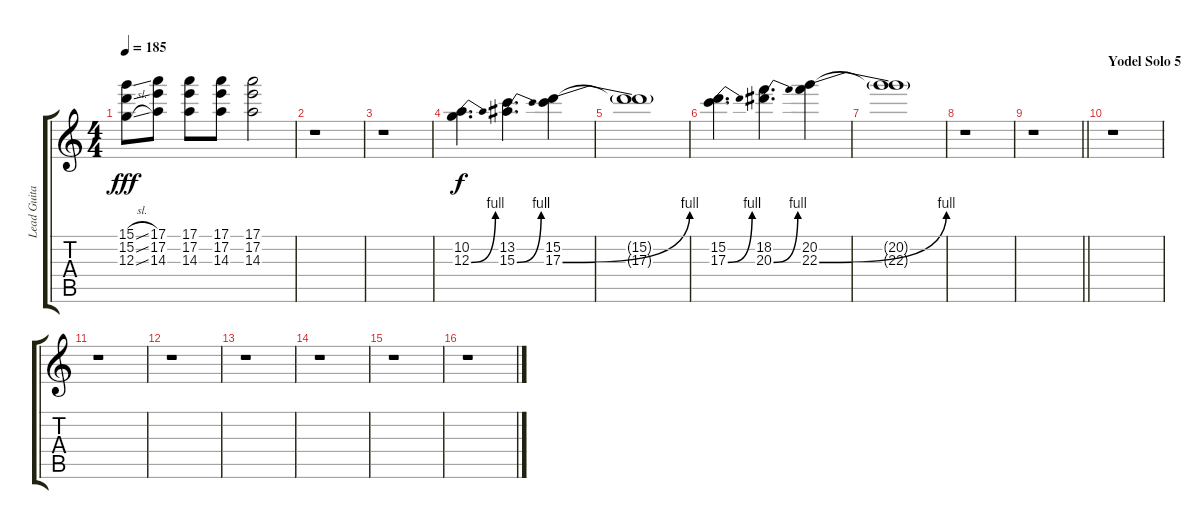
\track ("Lead Guitar" "Lead Guita") {instrument overdrivenguitar}
\staff {score tabs}
\tuning (E4 B3 G3 D3 A2 E2) {hide}
\ts (4 4)
\tempo 185
\clef g2
\ks c
(15.1{sl} 15.2{sl} 12.3{sl}).8{dy fff} (17.1 17.2 14.3).8 (17.1 17.2 14.3).8 (17.1 17.2 14.3).8 (17.1 17.2 14.3).2 |
r.1 |
r.1 |
(10.2 12.3{be (bend 0 0 60 4)}).4{d dy f} (13.2 15.3{be (bend 0 0 60 4)}).4{d} (15.2 17.3{be (bend 0 0 60 4)}).4 |
(15.2{t} 17.3{t}).1 |
(15.2 17.3{be (bend 0 0 60 4)}).4{d} (18.2 20.3{be (bend 0 0 60 4)}).4{d} (20.2 22.3{be (bend 0 0 60 4)}).4 |
(20.2{t} 22.3{t}).1 |
r.1 |
\barLineRight lightlight
r.1 |
\section ("" "Yodel Solo 5")
r.1 |
r.1 |
r.1 |
r.1 |
r.1 |
r.1 |
r.1
